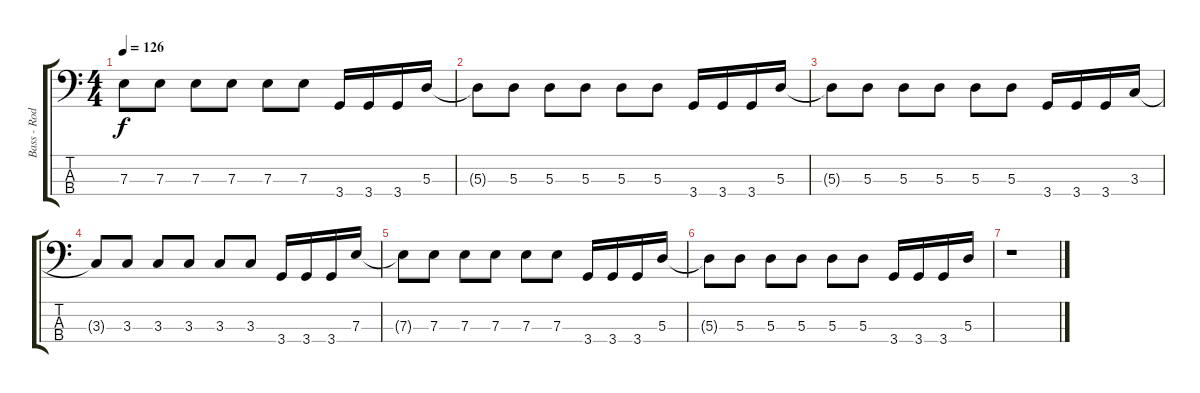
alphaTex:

\track ("Bass - Rod" "Bass - Rod") {instrument electricbasspick}
\staff {score tabs}
\tuning (G2 D2 A1 E1) {hide}
\ts (4 4)
\tempo 126
\clef f4
\ks c
7.3{t}.8{dy f} 7.3.8 7.3.8 7.3.8 7.3.8 7.3.8 3.4.16 3.4.16 3.4.16 5.3.16 |
5.3{t}.8 5.3.8 5.3.8 5.3.8 5.3.8 5.3.8 3.4.16 3.4.16 3.4.16 5.3.16 |
5.3{t}.8 5.3.8 5.3.8 5.3.8 5.3.8 5.3.8 3.4.16 3.4.16 3.4.16 3.3.16 |
3.3{t}.8 3.3.8 3.3.8 3.3.8 3.3.8 3.3.8 3.4.16 3.4.16 3.4.16 7.3.16 |
7.3{t}.8 7.3.8 7.3.8 7.3.8 7.3.8 7.3.8 3.4.16 3.4.16 3.4.16 5.3.16 |
5.3{t}.8 5.3.8 5.3.8 5.3.8 5.3.8 5.3.8 3.4.16 3.4.16 3.4.16 5.3.16 |
r.1
